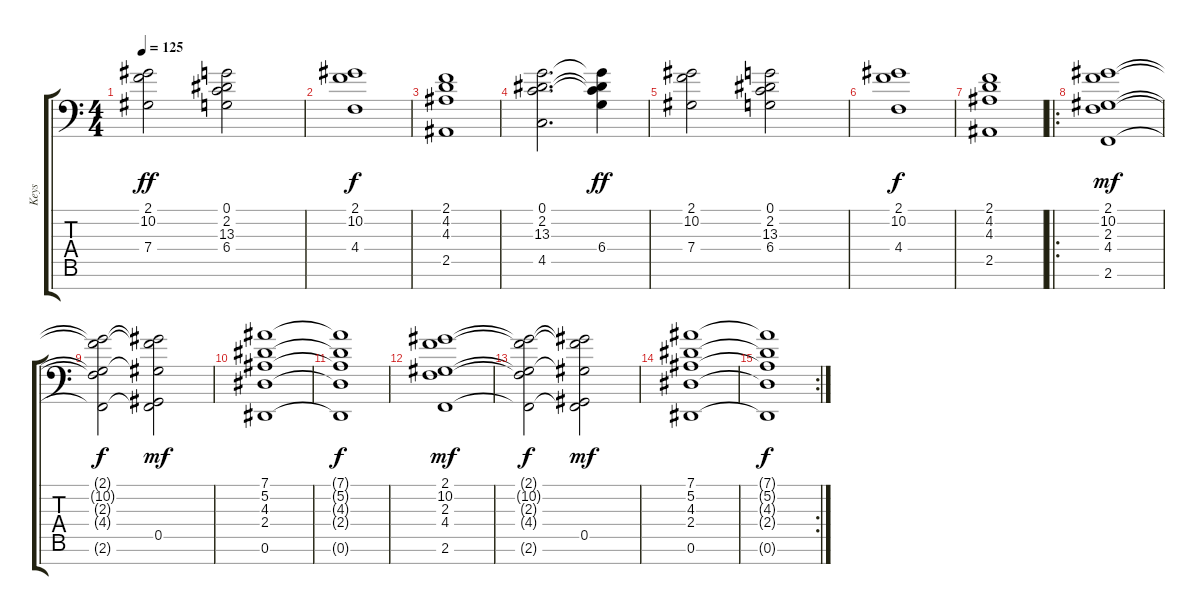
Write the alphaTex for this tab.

\track ("Keys" "Keys") {instrument stringensemble2}
\staff {score tabs}
\tuning (Eb4 Bb3 Gb3 Db3 Ab2 Eb2 Bb1) {hide}
\ts (4 4)
\tempo 125
\clef f4
\ks c
(2.1 10.2 7.4).2{dy ff} (0.1 2.2 13.3 6.4).2 |
(2.1 10.2 4.4).1{dy f} |
(2.1 4.2 4.3 2.5).1 |
(0.1 2.2 13.3 4.5).2{d} (0.1{t} 2.2{t} 13.3{t} 6.4).4{dy ff} |
(2.1 10.2 7.4).2 (0.1 2.2 13.3 6.4).2 |
(2.1 10.2 4.4).1{dy f} |
(2.1 4.2 4.3 2.5).1 |
\ro
(2.1 10.2 2.3 4.4 2.6).1{dy mf} |
(2.1{t} 10.2{t} 2.3{t} 4.4{t} 2.6{t}).2{dy f} (2.1{t} 10.2{t} 2.3{t} 0.5 2.6{t}).2{dy mf} |
(7.1 5.2 4.3 2.4 0.6).1 |
(7.1{t} 5.2{t} 4.3{t} 2.4{t} 0.6{t}).1{dy f} |
(2.1 10.2 2.3 4.4 2.6).1{dy mf} |
(2.1{t} 10.2{t} 2.3{t} 4.4{t} 2.6{t}).2{dy f} (2.1{t} 10.2{t} 2.3{t} 0.5 2.6{t}).2{dy mf} |
(7.1 5.2 4.3 2.4 0.6).1 |
\rc 2
(7.1{t} 5.2{t} 4.3{t} 2.4{t} 0.6{t}).1{dy f}
